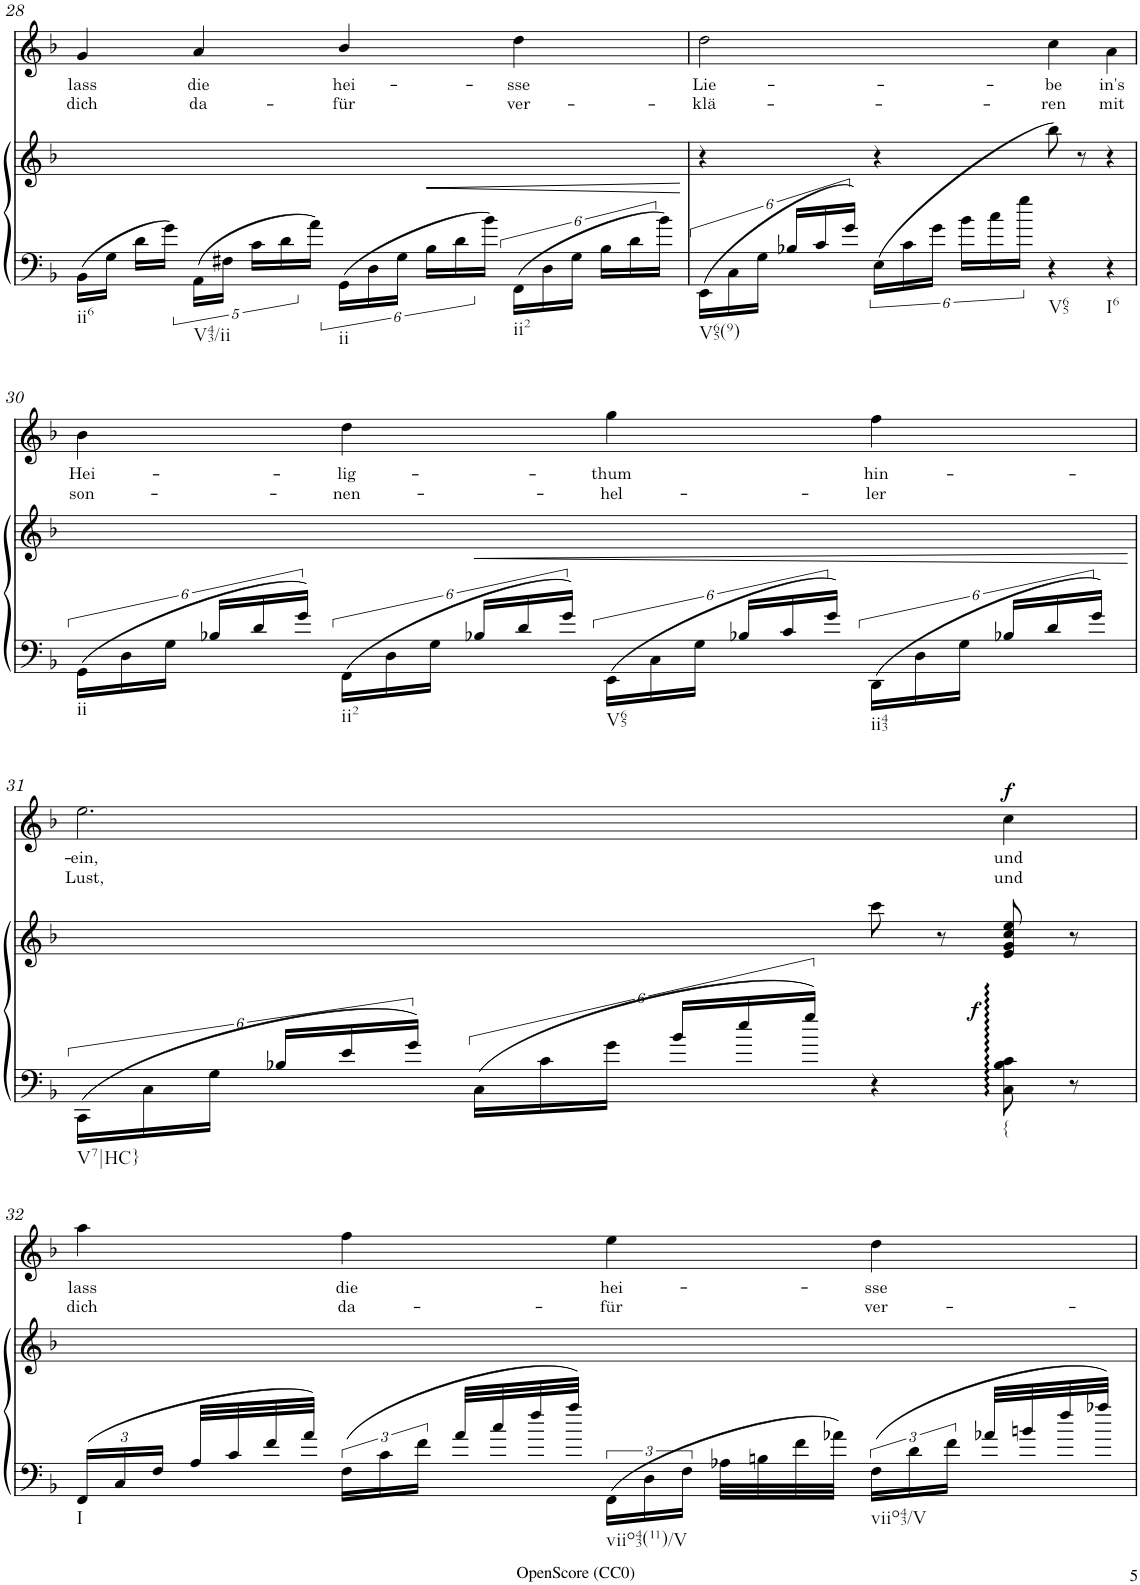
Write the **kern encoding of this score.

**kern	**kern	**dynam	**kern	**text	**text	**dynam
*part2	*part2	*part2	*part1	*part1	*part1	*part1
*staff3	*staff2	*staff2/3	*staff1	*staff1	*staff1	*staff1
*I"Piano	*	*	*I"Voice	*	*	*
*I'Pno	*	*	*	*	*	*
!!LO:PB:g=z
*clefF4	*clefG2	*	*clefG2	*	*	*
*k[b-]	*k[b-]	*	*k[b-]	*	*	*
*M4/4	*M4/4	*	*M4/4	*	*	*
*met(c)	*met(c)	*	*met(c)	*	*	*
=28	=28	=28	=28	=28	=28	=28
!LO:TX:b:t=ii6	!	!	!	!	!	!
!	!	!	!	!LO:LY:b	!LO:LY:b	!
16BB-\LL	1ryy	.	4g/	lass	dich	.
16G\JJ	.	.	.	.	.	.
16d\LL	.	.	.	.	.	.
16g\JJ	.	.	.	.	.	.
!LO:TX:b:t=V43/ii	!	!	!	!	!	!
!	!	!	!	!LO:LY:b	!LO:LY:b	!
20AA\LL	.	.	4a/	die	da-	.
20F#X\JJ	.	.	.	.	.	.
20c\LL	.	.	.	.	.	.
20d\	.	.	.	.	.	.
20a\JJ	.	.	.	.	.	.
!LO:TX:b:t=ii	!	!	!	!	!	!
!	!	!	!	!LO:LY:b	!LO:LY:b	!
24GG\LL	.	.	4b-/	hei-	-für	.
24D\	.	.	.	.	.	.
24G\JJ	.	.	.	.	.	.
24B-\LL	.	.	.	.	.	.
24d\	.	.	.	.	.	.
24b-\JJ	.	.	.	.	.	.
!LO:TX:b:t=ii2	!	!	!	!	!	!
!	!	!	!	!LO:LY:b	!LO:LY:b	!
24FF\LL	.	.	4dd\	-sse	ver-	.
24D\	.	.	.	.	.	.
24G\JJ	.	.	.	.	.	.
24B-\LL	.	.	.	.	.	.
24d\	.	.	.	.	.	.
24b-\JJ	.	.	.	.	.	.
=29	=29	=29	=29	=29	=29	=29
!LO:TX:b:t=V65(9)	!	!	!	!	!	!
!	!	!	!	!LO:LY:b	!LO:LY:b	!
24EE\LL	4r	.	2dd\	Lie-	-klä-	.
24C\	.	.	.	.	.	.
24G\JJ	.	.	.	.	.	.
24B-X/LL	.	.	.	.	.	.
24c/	.	.	.	.	.	.
24g/JJ	.	.	.	.	.	.
24E\LL	4r	.	.	.	.	.
24c\	.	.	.	.	.	.
24g\JJ	.	.	.	.	.	.
24b-\LL	.	.	.	.	.	.
24cc\	.	.	.	.	.	.
24gg\JJ	.	.	.	.	.	.
!LO:TX:b:t=V65	!	!	!	!	!	!
!	!	!	!	!LO:LY:b	!LO:LY:b	!
4r	(8bb-\	.	4cc\	-be	-ren	.
.	8r	.	.	.	.	.
!LO:TX:b:t=I6	!	!	!	!	!	!
!	!	!	!	!LO:LY:b	!LO:LY:b	!
4r	4r	.	4a\	in's	mit	.
!!LO:LB:g=z
=30	=30	=30	=30	=30	=30	=30
!LO:TX:b:t=ii	!	!	!	!	!	!
!	!	!	!	!LO:LY:b	!LO:LY:b	!
24GG\LL	1ryy	.	4b-\	Hei-	son-	.
24D\	.	.	.	.	.	.
24G\JJ	.	.	.	.	.	.
24B-X/LL	.	.	.	.	.	.
24d/	.	.	.	.	.	.
24g/JJ	.	.	.	.	.	.
!LO:TX:b:t=ii2	!	!	!	!	!	!
!	!	!	!	!LO:LY:b	!LO:LY:b	!
24FF\LL	.	.	4dd\	-lig-	-nen-	.
24D\	.	.	.	.	.	.
24G\JJ	.	.	.	.	.	.
24B-X/LL	.	.	.	.	.	.
24d/	.	.	.	.	.	.
24g/JJ	.	.	.	.	.	.
!LO:TX:b:t=V65	!	!	!	!	!	!
!	!	!	!	!LO:LY:b	!LO:LY:b	!
24EE\LL	.	.	4gg\	-thum	-hel-	.
24C\	.	.	.	.	.	.
24G\JJ	.	.	.	.	.	.
24B-X/LL	.	.	.	.	.	.
24c/	.	.	.	.	.	.
24g/JJ	.	.	.	.	.	.
!LO:TX:b:t=ii43	!	!	!	!	!	!
!	!	!	!	!LO:LY:b	!LO:LY:b	!
24DD\LL	.	.	4ff\	hin-	-ler	.
24D\	.	.	.	.	.	.
24G\JJ	.	.	.	.	.	.
24B-X/LL	.	.	.	.	.	.
24d/	.	.	.	.	.	.
24g/JJ	.	.	.	.	.	.
!!LO:LB:g=z
=31	=31	=31	=31	=31	=31	=31
!LO:TX:b:t=V7|HC}	!	!	!	!	!	!
!	!	!	!	!LO:LY:b	!LO:LY:b	!
24CC\LL	2ryy	.	2.ee\	ein,	Lust,	.
24C\	.	.	.	.	.	.
24G\JJ	.	.	.	.	.	.
24B-X/LL	.	.	.	.	.	.
24e/	.	.	.	.	.	.
24g/JJ	.	.	.	.	.	.
24C\LL	.	.	.	.	.	.
24c\	.	.	.	.	.	.
24g\JJ	.	.	.	.	.	.
24b-/LL	.	.	.	.	.	.
24ee/	.	.	.	.	.	.
24gg/JJ	.	.	.	.	.	.
4r	8ccc\	.	.	.	.	.
.	8r	.	.	.	.	.
!LO:TX:b:t={	!	!	!	!	!	!
!	!	!LO:DY:b	!	!LO:LY:b	!LO:LY:b	!LO:DY:a
8C\ 8B-\ 8c\	8e/ 8g/ 8cc/ 8ee/	f	4cc\	und	und	f
8r	8r	.	.	.	.	.
!!LO:LB:g=z
=32	=32	=32	=32	=32	=32	=32
*Xbrackettup	*	*	*	*	*	*
!LO:TX:b:t=I	!	!	!	!	!	!
!	!	!	!	!LO:LY:b	!LO:LY:b	!
24FF/LL	1ryy	.	4aa\	lass	dich	.
24C/	.	.	.	.	.	.
24F/JJ	.	.	.	.	.	.
32A/LLL	.	.	.	.	.	.
32c/	.	.	.	.	.	.
32f/	.	.	.	.	.	.
32a/JJJ	.	.	.	.	.	.
*brackettup	*	*	*	*	*	*
!	!	!	!	!LO:LY:b	!LO:LY:b	!
24F\LL	.	.	4ff\	die	da-	.
24c\	.	.	.	.	.	.
24f\JJ	.	.	.	.	.	.
32a/LLL	.	.	.	.	.	.
32cc/	.	.	.	.	.	.
32ff/	.	.	.	.	.	.
32aa/JJJ	.	.	.	.	.	.
!LO:TX:b:t=viio43(11)/V	!	!	!	!	!	!
!	!	!	!	!LO:LY:b	!LO:LY:b	!
24FF\LL	.	.	4ee\	hei-	-für	.
24D\	.	.	.	.	.	.
24F\JJ	.	.	.	.	.	.
32A-X\LLL	.	.	.	.	.	.
32Bn\	.	.	.	.	.	.
32f\	.	.	.	.	.	.
32a-X\JJJ	.	.	.	.	.	.
!LO:TX:b:t=viio43/V	!	!	!	!	!	!
!	!	!	!	!LO:LY:b	!LO:LY:b	!
24F\LL	.	.	4dd\	-sse	ver-	.
24d\	.	.	.	.	.	.
24f\JJ	.	.	.	.	.	.
32a-X/LLL	.	.	.	.	.	.
32bn/	.	.	.	.	.	.
32ff/	.	.	.	.	.	.
32aa-X/JJJ	.	.	.	.	.	.
=	=	=	=	=	=	=
*-	*-	*-	*-	*-	*-	*-
